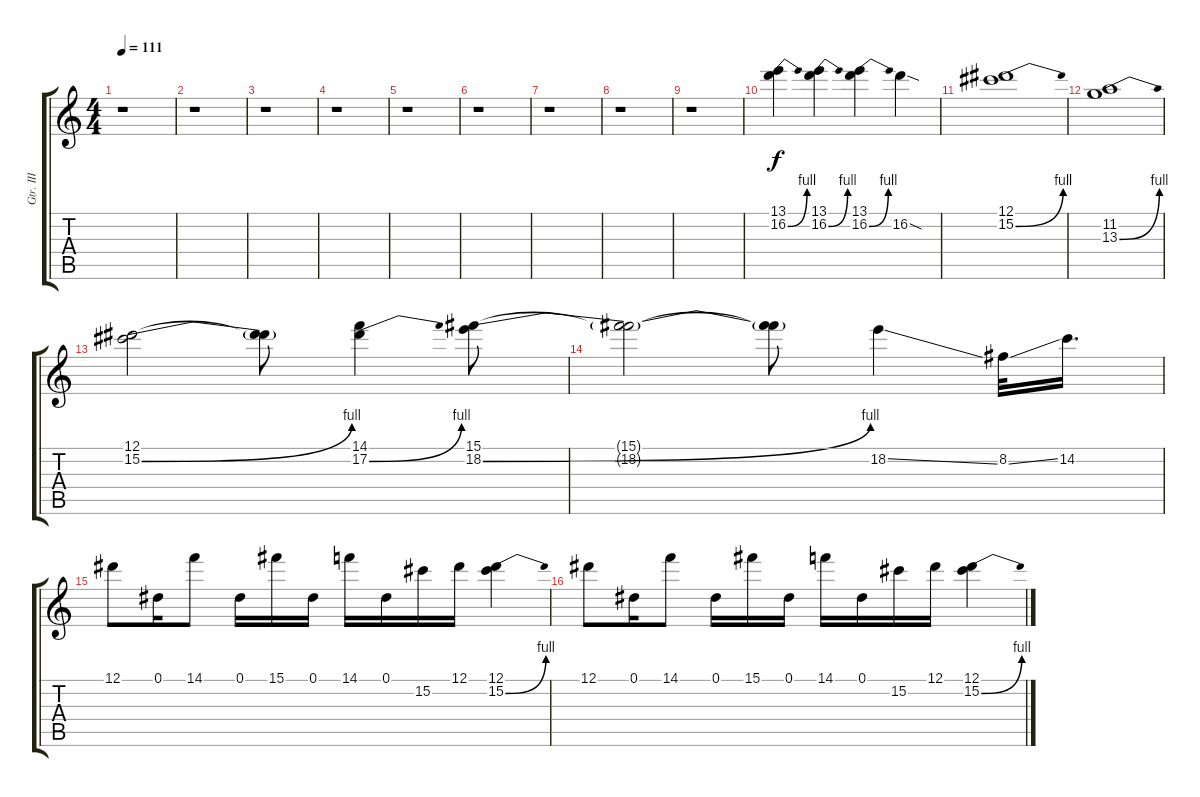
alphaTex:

\track ("Gtr. III" "Gtr. III") {instrument distortionguitar}
\staff {score tabs}
\tuning (Eb4 Bb3 Gb3 Db3 Ab2 Eb2) {hide}
\ts (4 4)
\tempo 111
\clef g2
\ks c
r.1{dy f} |
r.1 |
r.1 |
r.1 |
r.1 |
r.1 |
r.1 |
r.1 |
r.1 |
(13.1 16.2{be (bend 0 0 60 4)}).4 (13.1 16.2{be (bend 0 0 60 4)}).4 (13.1 16.2{be (bend 0 0 60 4)}).4 16.2{sod}.4 |
(12.1 15.2{be (bend 0 0 60 4)}).1 |
(11.2 13.3{be (bend 0 0 60 4)}).1 |
(12.1 15.2{be (bend 0 0 60 4)}).2 (12.1{t} 15.2{t}).8 (14.1 17.2{be (bend 0 0 60 4)}).4 (15.1 18.2{be (bend 0 0 60 4)}).8 |
(15.1{t} 18.2{t}).2 (15.1{t} 18.2{t}).8 18.2{ss}.4 8.2{ss}.32 14.2.16{d} |
12.1.8 0.1.16 14.1.8 0.1.16 15.1.16 0.1.16 14.1.16 0.1.16 15.2.16 12.1.16 (12.1 15.2{be (bend 0 0 60 4)}).4 |
12.1.8 0.1.16 14.1.8 0.1.16 15.1.16 0.1.16 14.1.16 0.1.16 15.2.16 12.1.16 (12.1 15.2{be (bend 0 0 60 4)}).4
